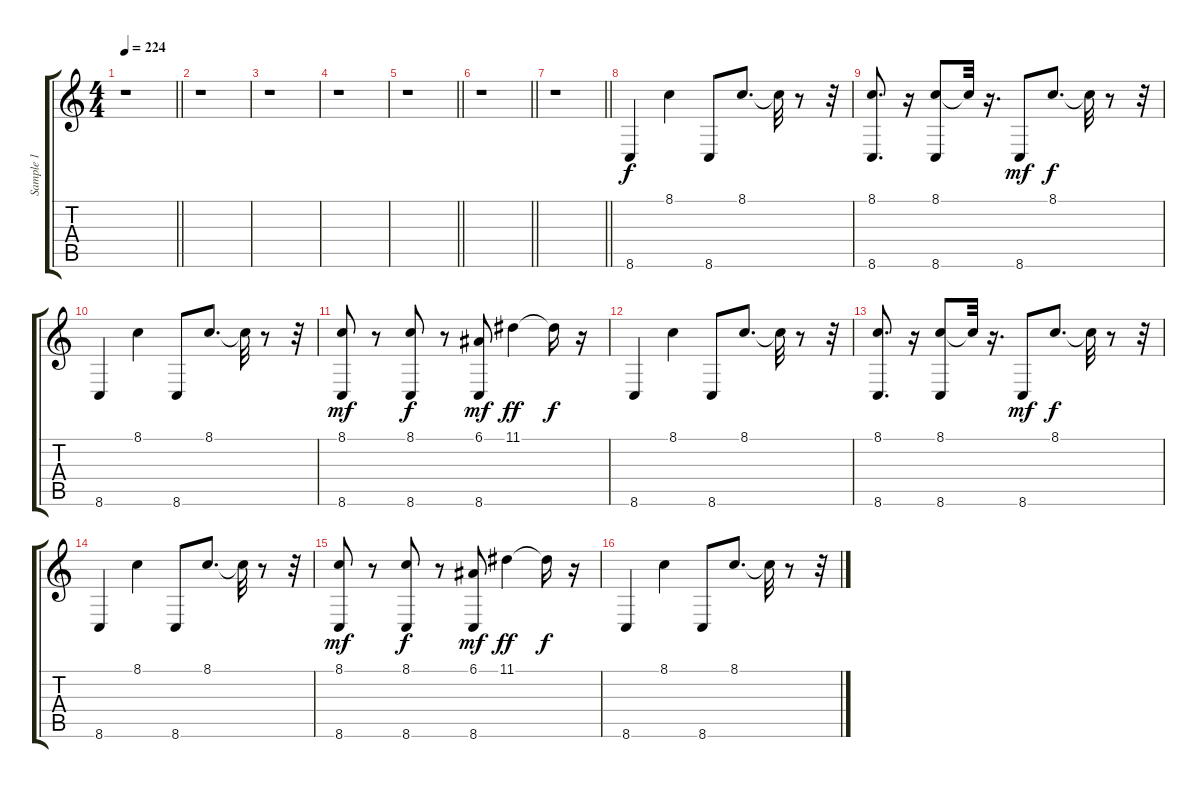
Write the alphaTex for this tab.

\track ("Sample 1" "Sample 1") {instrument lead2sawtooth}
\staff {score tabs}
\tuning (E4 B3 G3 D3 A2 E2) {hide}
\ts (4 4)
\tempo 224
\clef g2
\barLineRight lightlight
\ks c
r.1{dy f} |
r.1 |
r.1 |
r.1 |
\barLineRight lightlight
r.1 |
\section ("" " ")
\barLineRight lightlight
r.1 |
\barLineRight lightlight
r.1 |
\section ("" " ")
8.6.4 8.1.4 8.6.8 8.1.8{d} 8.1{t}.32 r.8 r.32 |
(8.1 8.6).8{d} r.16 (8.1 8.6).8 8.1{t}.32 r.16{d} 8.6.8{dy mf} 8.1.8{d dy f} 8.1{t}.32 r.8 r.32 |
8.6.4 8.1.4 8.6.8 8.1.8{d} 8.1{t}.32 r.8 r.32 |
(8.1 8.6).8{dy mf} r.8 (8.1 8.6).8{dy f} r.8 (6.1 8.6).8{dy mf} 11.1.4{dy ff} 11.1{t}.16{dy f} r.16 |
8.6.4 8.1.4 8.6.8 8.1.8{d} 8.1{t}.32 r.8 r.32 |
(8.1 8.6).8{d} r.16 (8.1 8.6).8 8.1{t}.32 r.16{d} 8.6.8{dy mf} 8.1.8{d dy f} 8.1{t}.32 r.8 r.32 |
8.6.4 8.1.4 8.6.8 8.1.8{d} 8.1{t}.32 r.8 r.32 |
(8.1 8.6).8{dy mf} r.8 (8.1 8.6).8{dy f} r.8 (6.1 8.6).8{dy mf} 11.1.4{dy ff} 11.1{t}.16{dy f} r.16 |
8.6.4 8.1.4 8.6.8 8.1.8{d} 8.1{t}.32 r.8 r.32
